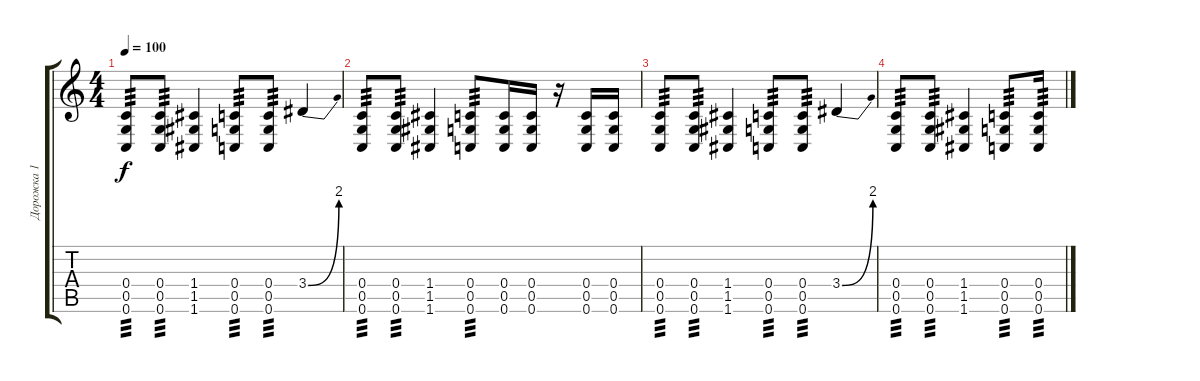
\track ("Дорожка 1" "Дорожка 1") {instrument overdrivenguitar}
\staff {score tabs}
\tuning (D4 A3 F3 C3 G2 C2) {hide}
\ts (4 4)
\tempo 100
\clef g2
\ks c
(0.4 0.5 0.6).8{tp 3 dy f} (0.4 0.5 0.6).8{tp 3} (1.4 1.5 1.6).4 (0.4 0.5 0.6).8{tp 3} (0.4 0.5 0.6).8{tp 3} 3.4{be (bend 0 0 60 8)}.4 |
(0.4 0.5 0.6).8{tp 3} (0.4 0.5 0.6).8{tp 3} (1.4 1.5 1.6).4 (0.4 0.5 0.6).8{tp 3} (0.4 0.5 0.6).16 (0.4 0.5 0.6).16 r.16 (0.4 0.5 0.6).16 (0.4 0.5 0.6).16 |
(0.4 0.5 0.6).8{tp 3} (0.4 0.5 0.6).8{tp 3} (1.4 1.5 1.6).4 (0.4 0.5 0.6).8{tp 3} (0.4 0.5 0.6).8{tp 3} 3.4{be (bend 0 0 60 8)}.4 |
(0.4 0.5 0.6).8{tp 3} (0.4 0.5 0.6).8{tp 3} (1.4 1.5 1.6).4 (0.4 0.5 0.6).8{tp 3} (0.4 0.5 0.6).16{tp 3}
